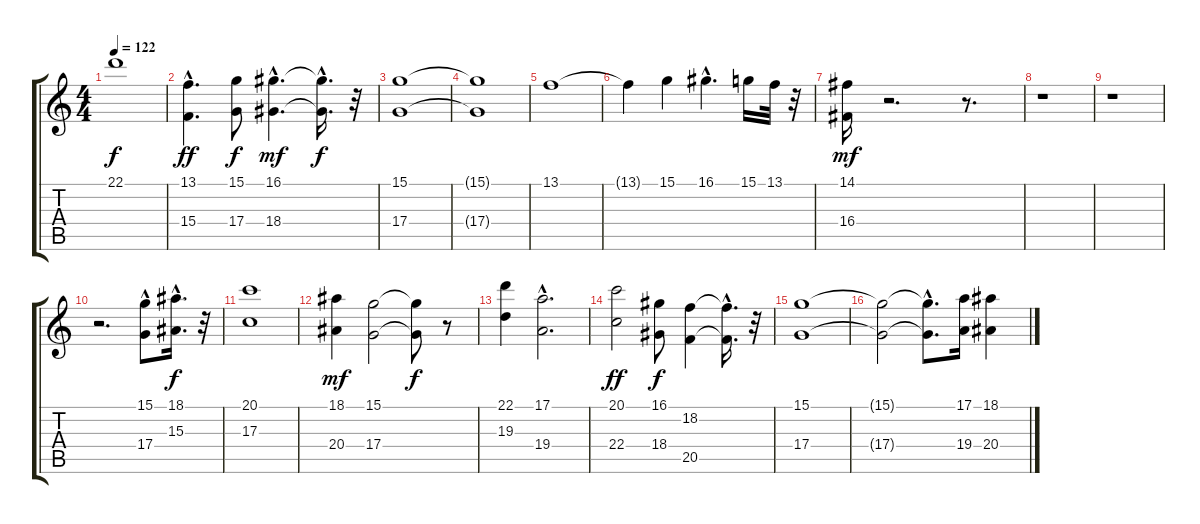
\track "" {instrument stringensemble1}
\staff {score tabs}
\tuning (E4 B3 G3 D3 A2 E2) {hide}
\ts (4 4)
\tempo 122
\clef g2
\ks c
22.1{t}.1{dy f} |
(13.1{hac} 15.4{hac}).4{d dy ff} (15.1 17.4).8{dy f} (16.1{hac} 18.4{hac}).4{d dy mf} (16.1{hac t} 18.4{hac t}).16{d dy f} r.32 |
(15.1 17.4).1 |
(15.1{t} 17.4{t}).1 |
13.1.1 |
13.1{t}.4 15.1.4 16.1{hac}.4{d} 15.1.16 13.1.32 r.32 |
(14.1 16.4).16{dy mf} r.2{d} r.8{d} |
r.1 |
r.1 |
r.2{d} (15.1 17.4{hac}).8 (18.1{hac} 15.3{hac}).16{d dy f} r.32 |
(20.1 17.3).1 |
(18.1 20.4).4{dy mf} (15.1 17.4).2 (15.1{t} 17.4{t}).8{dy f} r.8 |
(22.1 19.3).4 (17.1{hac} 19.4{hac}).2{d} |
(20.1 22.4).2{dy ff} (16.1 18.4).8{dy f} (18.2 20.5).4 (18.2{t} 20.5{hac t}).16{d} r.32 |
(15.1 17.4).1 |
(15.1{t} 17.4{t}).2 (15.1{hac t} 17.4{hac t}).8{d} (17.1 19.4).16 (18.1 20.4).4
